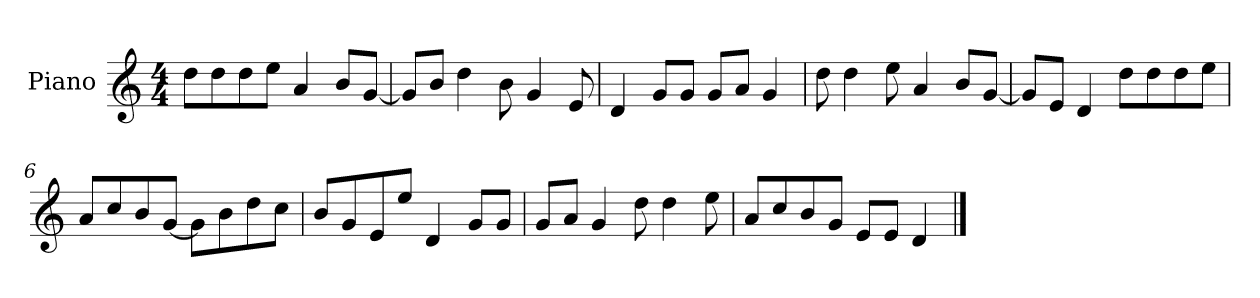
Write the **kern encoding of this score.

**kern
*part1
*staff1
*I"Piano
*I'P-no
*clefG2
*k[]
*M4/4
*MM90
=1
8dd\L
8dd\
8dd\
8ee\J
4a/
8b/L
[8g/J
=2
8g/L]
8b/J
4dd\
8b\
4g/
8e/
=3
4d/
8g/L
8g/J
8g/L
8a/J
4g/
=4
8dd\
4dd\
8ee\
4a/
8b/L
[8g/J
=5
8g/L]
8e/J
4d/
8dd\L
8dd\
8dd\
8ee\J
!!LO:LB:g=z
=6
8a/L
8cc/
8b/
[8g/J
8g\L]
8b\
8dd\
8cc\J
=7
8b/L
8g/
8e/
8ee/J
4d/
8g/L
8g/J
=8
8g/L
8a/J
4g/
8dd\
4dd\
8ee\
=9
8a/L
8cc/
8b/
8g/J
8e/L
8e/J
4d/
==
*-
